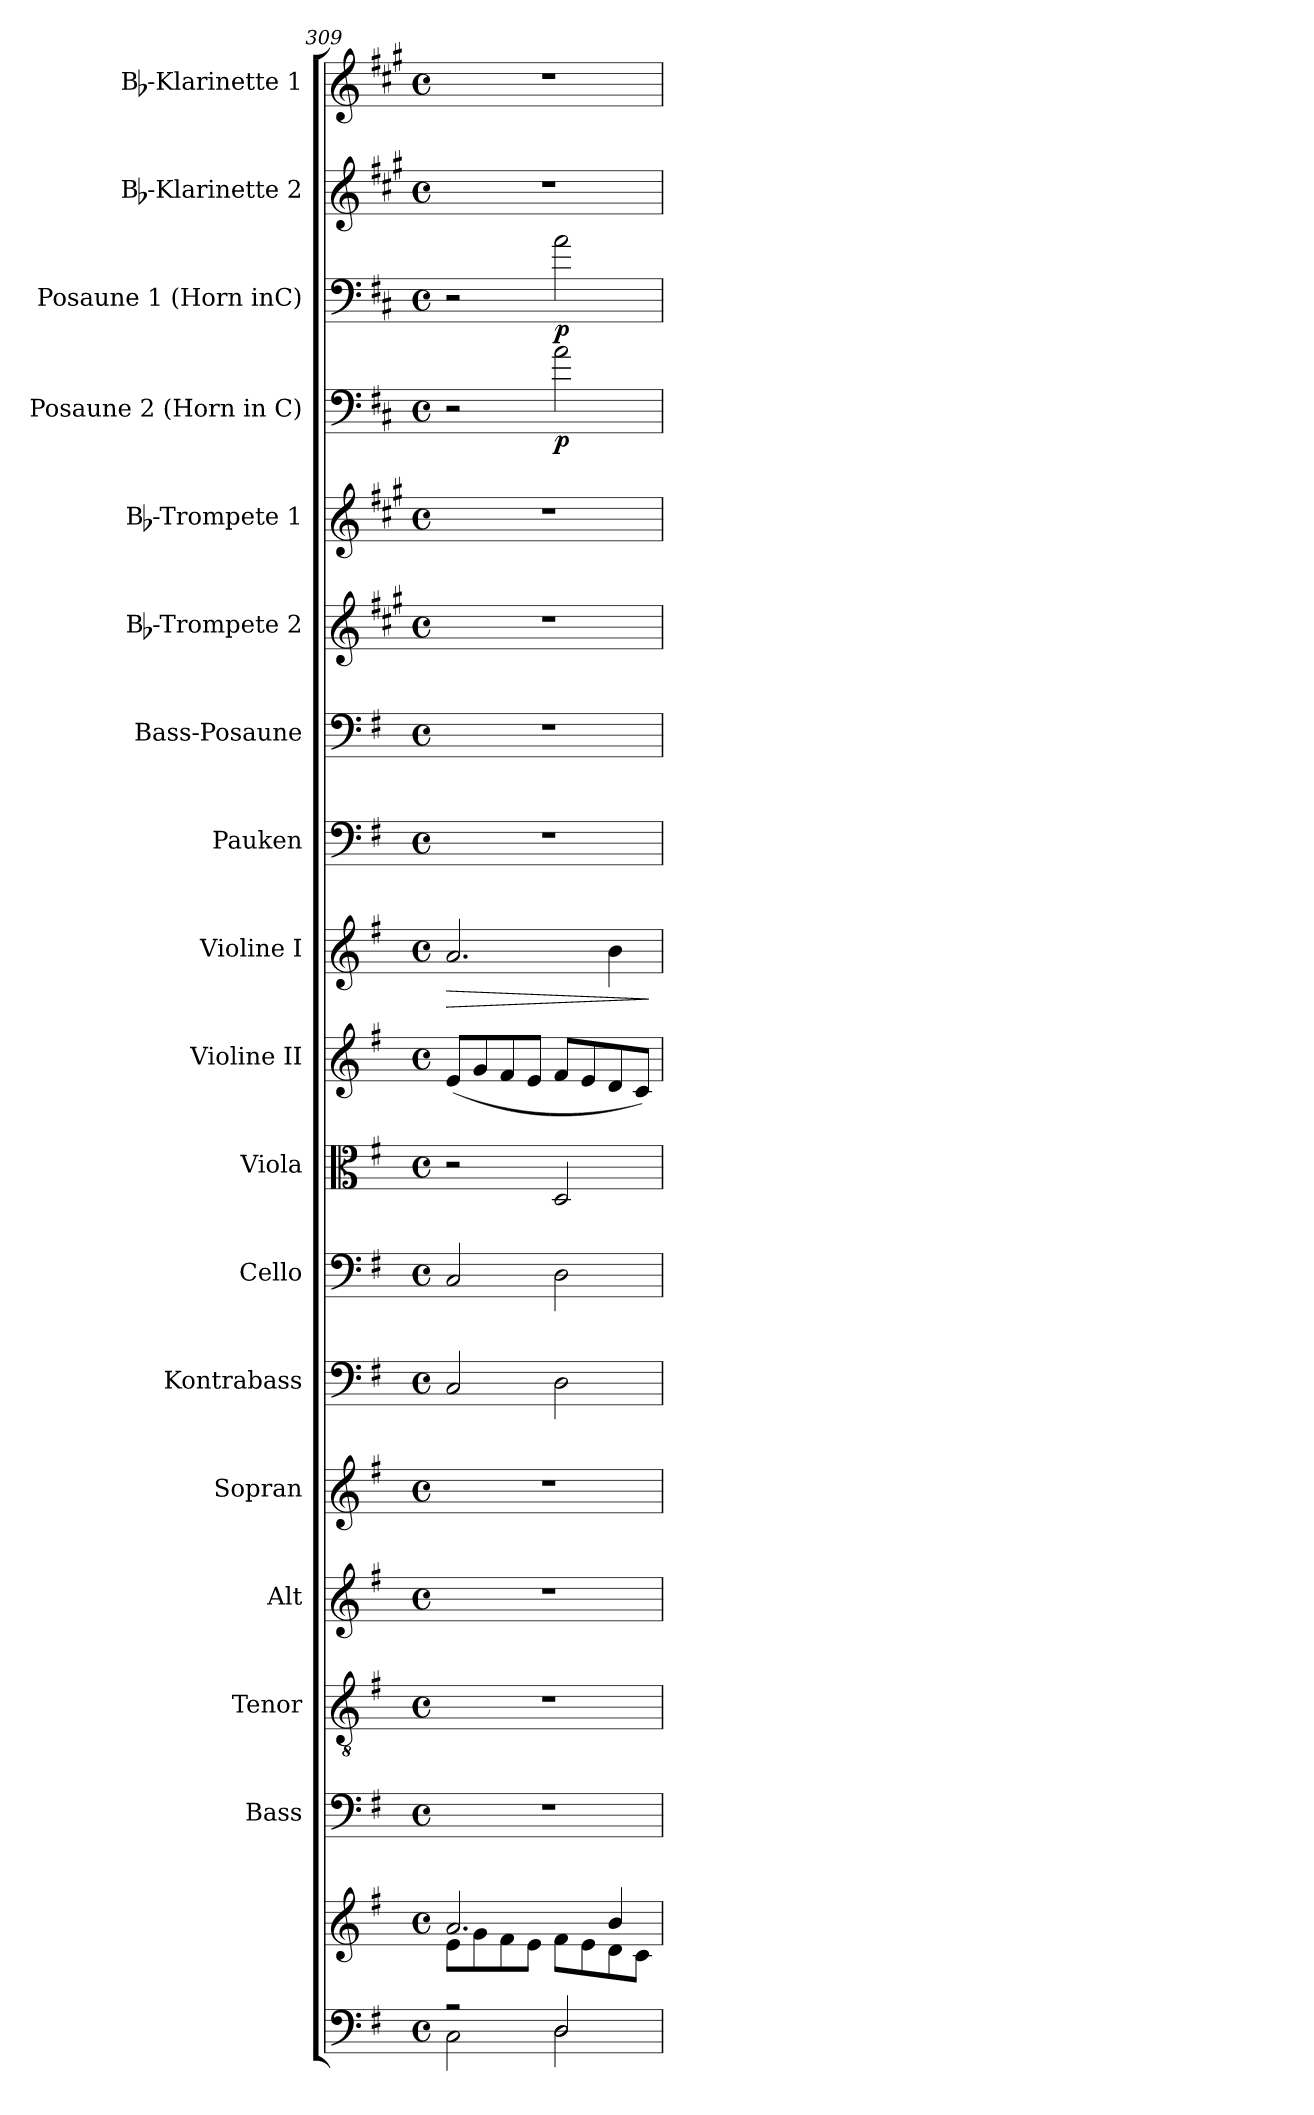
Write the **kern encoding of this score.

**kern	**kern	**kern	**kern	**kern	**kern	**kern	**kern	**kern	**kern	**kern	**dynam	**kern	**kern	**kern	**kern	**kern	**dynam	**kern	**dynam	**kern	**kern
*part18	*part18	*part17	*part16	*part15	*part14	*part13	*part12	*part11	*part10	*part9	*part9	*part8	*part7	*part6	*part5	*part4	*part4	*part3	*part3	*part2	*part1
*staff19	*staff18	*staff17	*staff16	*staff15	*staff14	*staff13	*staff12	*staff11	*staff10	*staff9	*staff9	*staff8	*staff7	*staff6	*staff5	*staff4	*staff4	*staff3	*staff3	*staff2	*staff1
*	*	*I"Bass	*I"Tenor	*I"Alt	*I"Sopran	*I"Kontrabass	*I"Cello	*I"Viola	*I"Violine II	*I"Violine I	*	*I"Pauken	*I"Bass-Posaune	*I"Bb-Trompete 2	*I"Bb-Trompete 1	*I"Posaune 2 (Horn in C)	*	*I"Posaune 1 (Horn inC)	*	*I"Bb-Klarinette 2	*I"Bb-Klarinette 1
*	*	*I'B.	*I'T.	*I'A.	*I'S.	*I'Kb.	*	*I'Vla.	*I'Vl. II	*I'Vl. I	*	*I'Pk.	*I'B-Pos.	*I'Bb Trp. 2	*I'Bb Trp. 1	*I'Pos. 2	*	*I'Pos. 1	*	*I'Bb Kl. 2	*I'Bb Kl. 1
*clefF4	*clefG2	*clefF4	*clefGv2	*clefG2	*clefG2	*clefF4	*clefF4	*clefC3	*clefG2	*clefG2	*	*clefF4	*clefF4	*clefG2	*clefG2	*clefF4	*	*clefF4	*	*clefG2	*clefG2
*	*	*	*	*	*	*ITrd7c12	*	*	*	*	*	*	*	*ITrd1c2	*ITrd1c2	*ITrd4c7	*	*ITrd4c7	*	*ITrd1c2	*ITrd1c2
*k[f#]	*k[f#]	*k[f#]	*k[f#]	*k[f#]	*k[f#]	*k[f#]	*k[f#]	*k[f#]	*k[f#]	*k[f#]	*	*k[f#]	*k[f#]	*k[f#]	*k[f#]	*k[f#]	*	*k[f#]	*	*k[f#]	*k[f#]
*G:	*G:	*G:	*G:	*G:	*G:	*G:	*G:	*G:	*G:	*G:	*	*G:	*G:	*G:	*G:	*G:	*	*G:	*	*G:	*G:
*M4/4	*M4/4	*M4/4	*M4/4	*M4/4	*M4/4	*M4/4	*M4/4	*M4/4	*M4/4	*M4/4	*	*M4/4	*M4/4	*M4/4	*M4/4	*M4/4	*	*M4/4	*	*M4/4	*M4/4
*met(c)	*met(c)	*met(c)	*met(c)	*met(c)	*met(c)	*met(c)	*met(c)	*met(c)	*met(c)	*met(c)	*	*met(c)	*met(c)	*met(c)	*met(c)	*met(c)	*	*met(c)	*	*met(c)	*met(c)
=309	=309	=309	=309	=309	=309	=309	=309	=309	=309	=309	=309	=309	=309	=309	=309	=309	=309	=309	=309	=309	=309
*^	*^	*	*	*	*	*	*	*	*	*	*	*	*	*	*	*	*	*	*	*	*
!	!	!	!	!	!	!	!	!	!	!	!	!	!LO:HP:b	!	!	!	!	!	!	!	!	!	!
2rA	2C\	2.a/	8e\L	1r	1r	1r	1r	2CC/	2C/	2r	(<8e/L	2.a/	>	1r	1r	1r	1r	2r	.	2r	.	1r	1r
.	.	.	8g\	.	.	.	.	.	.	.	8g/	.	.	.	.	.	.	.	.	.	.	.	.
.	.	.	8f#\	.	.	.	.	.	.	.	8f#/	.	.	.	.	.	.	.	.	.	.	.	.
.	.	.	8e\J	.	.	.	.	.	.	.	8e/J	.	.	.	.	.	.	.	.	.	.	.	.
!	!	!	!	!	!	!	!	!	!	!	!	!	!	!	!	!	!	!	!LO:DY:b	!	!LO:DY:b	!	!
2D/	2D\	.	8f#\L	.	.	.	.	2DD\	2D\	2D/	8f#/L	.	.	.	.	.	.	2d\	p	2d\	p	.	.
.	.	.	8e\	.	.	.	.	.	.	.	8e/	.	.	.	.	.	.	.	.	.	.	.	.
.	.	4b/	8d\	.	.	.	.	.	.	.	8d/	4b\	.	.	.	.	.	.	.	.	.	.	.
.	.	.	8c\J	.	.	.	.	.	.	.	8c/J)	.	.	.	.	.	.	.	.	.	.	.	.
*v	*v	*	*	*	*	*	*	*	*	*	*	*	*	*	*	*	*	*	*	*	*	*	*
*	*v	*v	*	*	*	*	*	*	*	*	*	*	*	*	*	*	*	*	*	*	*	*
.	.	.	.	.	.	.	.	.	.	.	]	.	.	.	.	.	.	.	.	.	.
=	=	=	=	=	=	=	=	=	=	=	=	=	=	=	=	=	=	=	=	=	=
*-	*-	*-	*-	*-	*-	*-	*-	*-	*-	*-	*-	*-	*-	*-	*-	*-	*-	*-	*-	*-	*-
